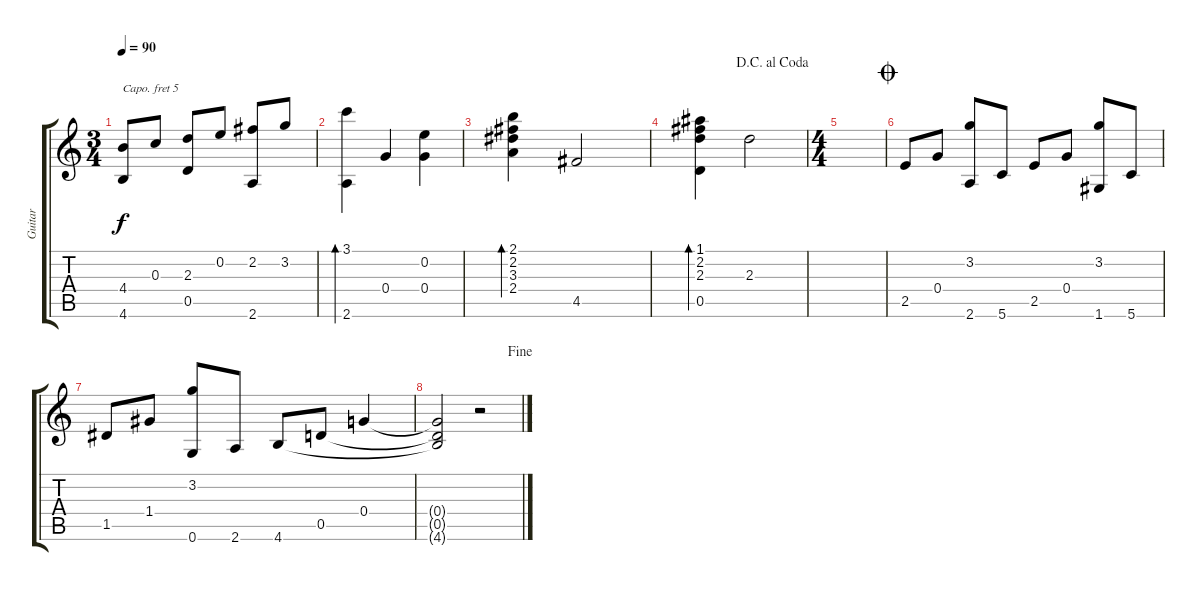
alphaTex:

\track ("Guitar" "Guitar") {instrument acousticguitarnylon}
\staff {score tabs}
\capo 5
\tuning (E4 B3 G3 D3 A2 D2) {hide}
\ts (3 4)
\tempo 90
\clef g2
\ks c
(4.4 4.6).8{dy f} 0.3.8 (2.3 0.5).8 0.2.8 (2.2 2.6).8 3.2.8 |
(3.1 2.6).4{bd 120} 0.4.4 (0.2 0.4).4 |
(2.1 2.2 3.3 2.4).4{bd 120} 4.5.2 |
\jump dacapoalcoda
(1.1 2.2 2.3 0.5).4{bd 120} 2.3.2 |
\ts (4 4)
|
\jump coda
2.5.8 0.4.8 (3.2 2.6).8 5.6.8 2.5.8 0.4.8 (3.2 1.6).8 5.6.8 |
1.5.8 1.4.8 (3.2 0.6).8 2.6.8 4.6.8 0.5.8 0.4.4 |
\jump fine
(0.4{t} 0.5{t} 4.6{t}).2 r.2
